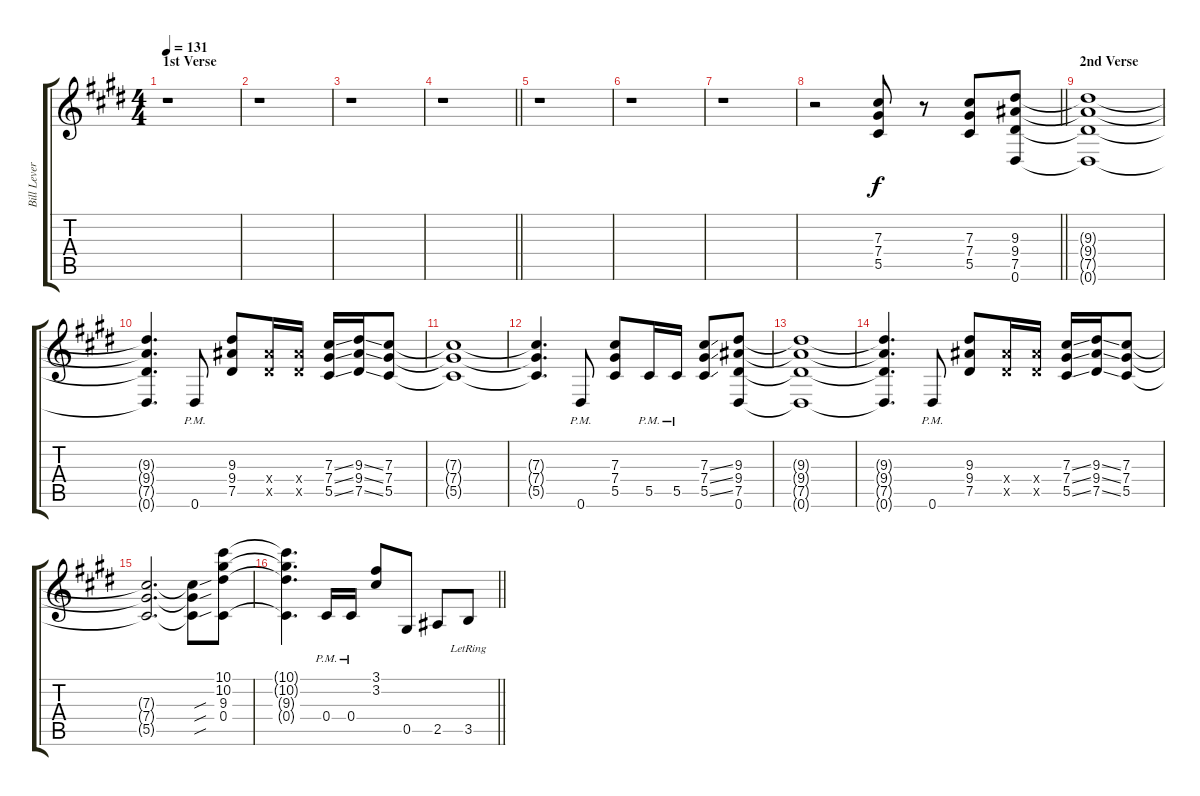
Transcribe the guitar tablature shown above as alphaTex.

\track ("Bill Leverty Dist. Rhy Left" "Bill Lever") {instrument distortionguitar}
\staff {score tabs}
\tuning (Eb4 Bb3 Gb3 Db3 Ab2 Eb2) {hide}
\ts (4 4)
\section ("" "1st Verse")
\tempo 131
\clef g2
\ks e
r.1{dy f} |
r.1 |
r.1 |
\barLineRight lightlight
r.1 |
r.1 |
r.1 |
r.1 |
\barLineRight lightlight
r.2 (7.3 7.4 5.5).8 r.8 (7.3 7.4 5.5).8 (9.3 9.4 7.5 0.6).8 |
\section ("" "2nd Verse")
(9.3{t} 9.4{t} 7.5{t} 0.6{t}).1 |
(9.3{t} 9.4{t} 7.5{t} 0.6{t}).4{d} 0.6{pm}.8 (9.3 9.4 7.5).8 (9.4{x} 7.5{x}).16 (9.4{x} 7.5{x}).16 (7.3{ss} 7.4{ss} 5.5{ss}).16 (9.3{ss} 9.4{ss} 7.5{ss}).16 (7.3 7.4 5.5).8 |
(7.3{t} 7.4{t} 5.5{t}).1 |
(7.3{t} 7.4{t} 5.5{t}).4{d} 0.6{pm}.8 (7.3 7.4 5.5).8 5.5{pm}.16 5.5{pm}.16 (7.3{ss} 7.4{ss} 5.5{ss}).8 (9.3 9.4 7.5 0.6).8 |
(9.3{t} 9.4{t} 7.5{t} 0.6{t}).1 |
(9.3{t} 9.4{t} 7.5{t} 0.6{t}).4{d} 0.6{pm}.8 (9.3 9.4 7.5).8 (9.4{x} 7.5{x}).16 (9.4{x} 7.5{x}).16 (7.3{ss} 7.4{ss} 5.5{ss}).16 (9.3{ss} 9.4{ss} 7.5{ss}).16 (7.3 7.4 5.5).8 |
(7.3{t} 7.4{t} 5.5{t}).2{d} (7.3{sou t} 7.4{sou t} 5.5{sou t}).8 (10.1 10.2 9.3 0.4).8 |
\barLineRight lightlight
(10.1{t} 10.2{t} 9.3{t} 0.4{t}).4{d} 0.4{pm}.16 0.4{pm}.16 (3.1 3.2).8 0.5.8 2.5.8 3.5{lr}.8
